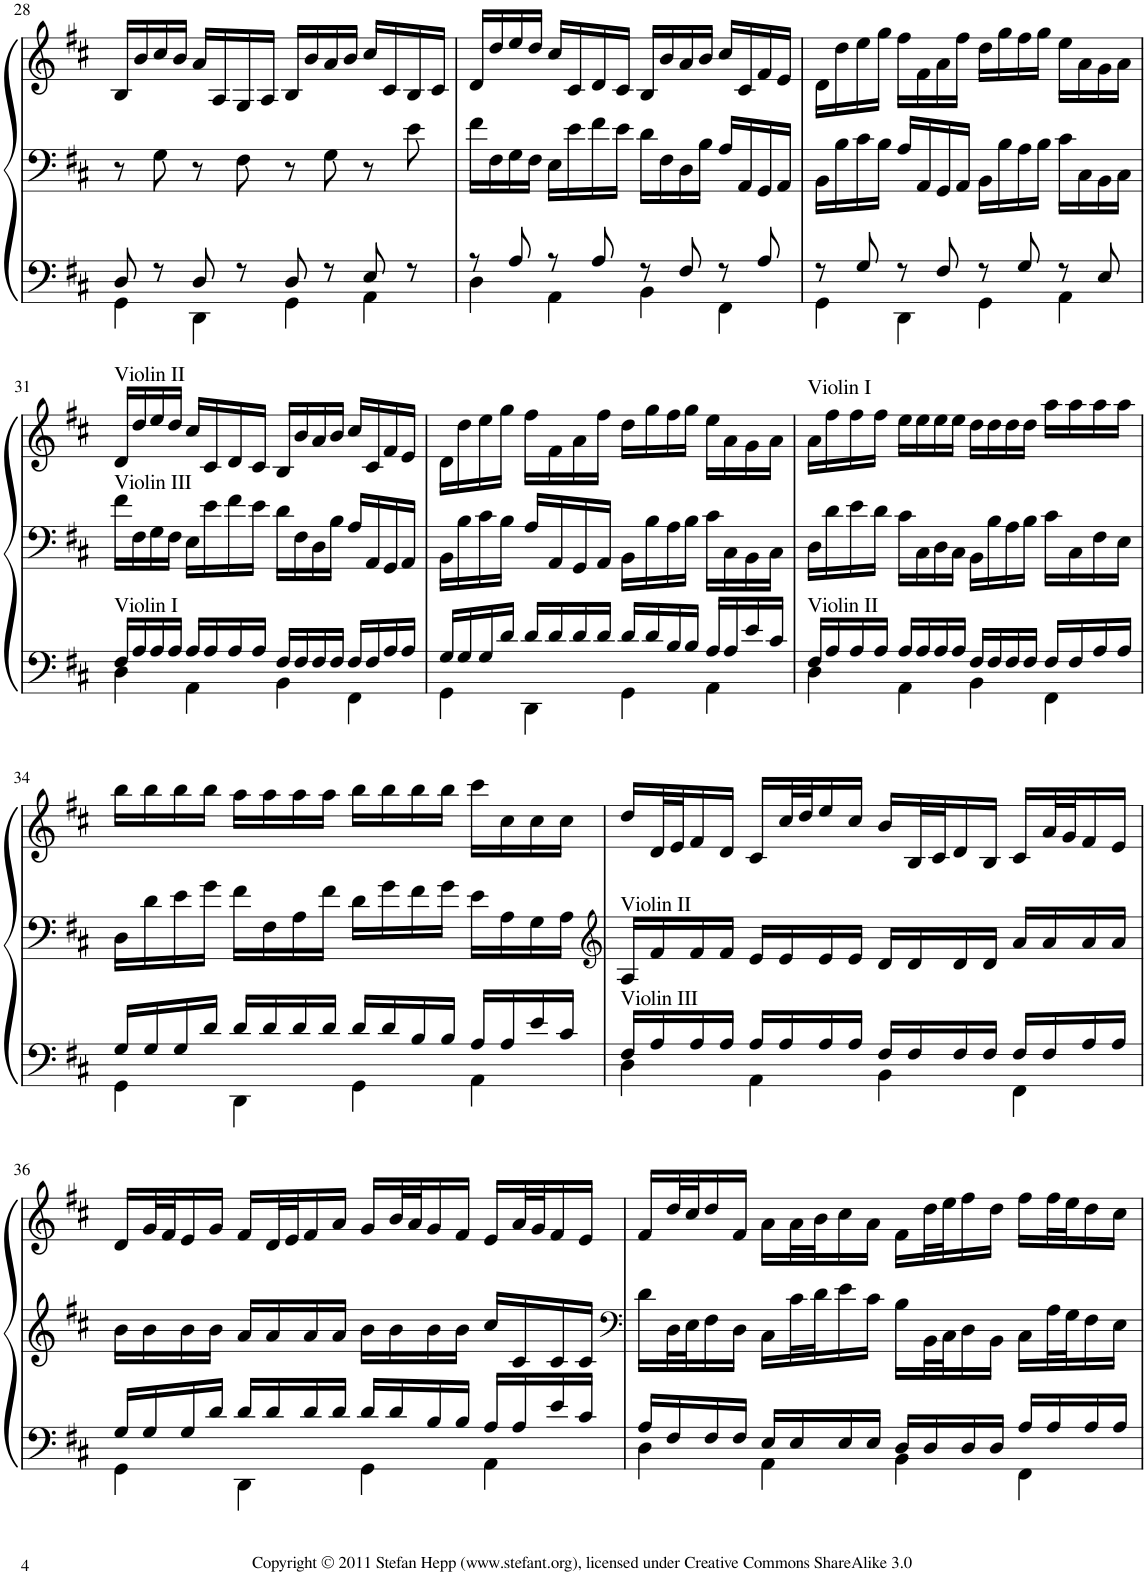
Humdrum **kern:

**kern	**kern	**kern
*part1	*part1	*part1
*staff3	*staff2	*staff1
*I"Organ	*	*
!!LO:PB:g=z
*clefF4	*clefF4	*clefG2
*k[f#c#]	*k[f#c#]	*k[f#c#]
*M4/4	*M4/4	*M4/4
=28	=28	=28
*^	*	*
4GG\	8D/	8r	16B/LL
.	.	.	16b/
.	8r	8G\	16cc#/
.	.	.	16b/JJ
4DD\	8D/	8r	16a/LL
.	.	.	16A/
.	8r	8F#\	16G/
.	.	.	16A/JJ
4GG\	8D/	8r	16B/LL
.	.	.	16b/
.	8r	8G\	16a/
.	.	.	16b/JJ
4AA\	8E/	8r	16cc#/LL
.	.	.	16c#/
.	8r	8e\	16B/
.	.	.	16c#/JJ
=29	=29	=29	=29
4D\	8r	16f#\LL	16d/LL
.	.	16F#\	16dd/
.	8A/	16G\	16ee/
.	.	16F#\JJ	16dd/JJ
4AA\	8r	16E\LL	16cc#/LL
.	.	16e\	16c#/
.	8A/	16f#\	16d/
.	.	16e\JJ	16c#/JJ
4BB\	8r	16d\LL	16B/LL
.	.	16F#\	16b/
.	8F#/	16D\	16a/
.	.	16B\JJ	16b/JJ
4FF#\	8r	16A/LL	16cc#/LL
.	.	16AA/	16c#/
.	8A/	16GG/	16f#/
.	.	16AA/JJ	16e/JJ
=30	=30	=30	=30
4GG\	8r	16BB\LL	16d\LL
.	.	16B\	16dd\
.	8G/	16c#\	16ee\
.	.	16B\JJ	16gg\JJ
4DD\	8r	16A/LL	16ff#\LL
.	.	16AA/	16f#\
.	8F#/	16GG/	16a\
.	.	16AA/JJ	16ff#\JJ
4GG\	8r	16BB\LL	16dd\LL
.	.	16B\	16gg\
.	8G/	16A\	16ff#\
.	.	16B\JJ	16gg\JJ
4AA\	8r	16c#\LL	16ee\LL
.	.	16C#\	16a\
.	8E/	16BB\	16g\
.	.	16C#\JJ	16a\JJ
!!LO:LB:g=z
=31	=31	=31	=31
!	!	!	!LO:TX:a:t=Violin II
!	!	!LO:TX:a:t=Violin III	!
!LO:TX:a:t=Violin I	!	!	!
4D\	16F#/LL	16f#\LL	16d/LL
.	16A/	16F#\	16dd/
.	16A/	16G\	16ee/
.	16A/JJ	16F#\JJ	16dd/JJ
4AA\	16A/LL	16E\LL	16cc#/LL
.	16A/	16e\	16c#/
.	16A/	16f#\	16d/
.	16A/JJ	16e\JJ	16c#/JJ
4BB\	16F#/LL	16d\LL	16B/LL
.	16F#/	16F#\	16b/
.	16F#/	16D\	16a/
.	16F#/JJ	16B\JJ	16b/JJ
4FF#\	16F#/LL	16A/LL	16cc#/LL
.	16F#/	16AA/	16c#/
.	16A/	16GG/	16f#/
.	16A/JJ	16AA/JJ	16e/JJ
=32	=32	=32	=32
4GG\	16G/LL	16BB\LL	16d\LL
.	16G/	16B\	16dd\
.	16G/	16c#\	16ee\
.	16d/JJ	16B\JJ	16gg\JJ
4DD\	16d/LL	16A/LL	16ff#\LL
.	16d/	16AA/	16f#\
.	16d/	16GG/	16a\
.	16d/JJ	16AA/JJ	16ff#\JJ
4GG\	16d/LL	16BB\LL	16dd\LL
.	16d/	16B\	16gg\
.	16B/	16A\	16ff#\
.	16B/JJ	16B\JJ	16gg\JJ
4AA\	16A/LL	16c#\LL	16ee\LL
.	16A/	16C#\	16a\
.	16e/	16BB\	16g\
.	16c#/JJ	16C#\JJ	16a\JJ
=33	=33	=33	=33
!	!	!	!LO:TX:a:t=Violin I
!LO:TX:a:t=Violin II	!	!	!
4D\	16F#/LL	16D\LL	16a\LL
.	16A/	16d\	16ff#\
.	16A/	16e\	16ff#\
.	16A/JJ	16d\JJ	16ff#\JJ
4AA\	16A/LL	16c#\LL	16ee\LL
.	16A/	16C#\	16ee\
.	16A/	16D\	16ee\
.	16A/JJ	16C#\JJ	16ee\JJ
4BB\	16F#/LL	16BB\LL	16dd\LL
.	16F#/	16B\	16dd\
.	16F#/	16A\	16dd\
.	16F#/JJ	16B\JJ	16dd\JJ
4FF#\	16F#/LL	16c#\LL	16aa\LL
.	16F#/	16C#\	16aa\
.	16A/	16F#\	16aa\
.	16A/JJ	16E\JJ	16aa\JJ
!!LO:LB:g=z
=34	=34	=34	=34
4GG\	16G/LL	16D\LL	16bb\LL
.	16G/	16d\	16bb\
.	16G/	16e\	16bb\
.	16d/JJ	16g\JJ	16bb\JJ
4DD\	16d/LL	16f#\LL	16aa\LL
.	16d/	16F#\	16aa\
.	16d/	16A\	16aa\
.	16d/JJ	16f#\JJ	16aa\JJ
4GG\	16d/LL	16d\LL	16bb\LL
.	16d/	16g\	16bb\
.	16B/	16f#\	16bb\
.	16B/JJ	16g\JJ	16bb\JJ
4AA\	16A/LL	16e\LL	16ccc#\LL
.	16A/	16A\	16cc#\
.	16e/	16G\	16cc#\
.	16c#/JJ	16A\JJ	16cc#\JJ
=35	=35	=35	=35
*	*	*clefG2	*
!	!	!LO:TX:a:t=Violin II	!
!LO:TX:a:t=Violin III	!	!	!
4D\	16F#/LL	16A/LL	16dd/LL
.	16A/	16f#/	32d/L
.	.	.	32e/J
.	16A/	16f#/	16f#/
.	16A/JJ	16f#/JJ	16d/JJ
4AA\	16A/LL	16e/LL	16c#/LL
.	16A/	16e/	32cc#/L
.	.	.	32dd/J
.	16A/	16e/	16ee/
.	16A/JJ	16e/JJ	16cc#/JJ
4BB\	16F#/LL	16d/LL	16b/LL
.	16F#/	16d/	32B/L
.	.	.	32c#/J
.	16F#/	16d/	16d/
.	16F#/JJ	16d/JJ	16B/JJ
4FF#\	16F#/LL	16a/LL	16c#/LL
.	16F#/	16a/	32a/L
.	.	.	32g/J
.	16A/	16a/	16f#/
.	16A/JJ	16a/JJ	16e/JJ
!!LO:LB:g=z
=36	=36	=36	=36
4GG\	16G/LL	16b\LL	16d/LL
.	16G/	16b\	32g/L
.	.	.	32f#/J
.	16G/	16b\	16e/
.	16d/JJ	16b\JJ	16g/JJ
4DD\	16d/LL	16a/LL	16f#/LL
.	16d/	16a/	32d/L
.	.	.	32e/J
.	16d/	16a/	16f#/
.	16d/JJ	16a/JJ	16a/JJ
4GG\	16d/LL	16b\LL	16g/LL
.	16d/	16b\	32b/L
.	.	.	32a/J
.	16B/	16b\	16g/
.	16B/JJ	16b\JJ	16f#/JJ
4AA\	16A/LL	16cc#/LL	16e/LL
.	16A/	16c#/	32a/L
.	.	.	32g/J
.	16e/	16c#/	16f#/
.	16c#/JJ	16c#/JJ	16e/JJ
=37	=37	=37	=37
*	*	*clefF4	*
4D\	16A/LL	16d\LL	16f#/LL
.	16F#/	32D\L	32dd/L
.	.	32E\J	32cc#/J
.	16F#/	16F#\	16dd/
.	16F#/JJ	16D\JJ	16f#/JJ
4AA\	16E/LL	16C#\LL	16a\LL
.	16E/	32c#\L	32a\L
.	.	32d\J	32b\J
.	16E/	16e\	16cc#\
.	16E/JJ	16c#\JJ	16a\JJ
4BB\	16D/LL	16B\LL	16f#\LL
.	16D/	32BB\L	32dd\L
.	.	32C#\J	32ee\J
.	16D/	16D\	16ff#\
.	16D/JJ	16BB\JJ	16dd\JJ
4FF#\	16A/LL	16C#\LL	16ff#\LL
.	16A/	32A\L	32ff#\L
.	.	32G\J	32ee\J
.	16A/	16F#\	16dd\
.	16A/JJ	16E\JJ	16cc#\JJ
*v	*v	*	*
=	=	=
*-	*-	*-
